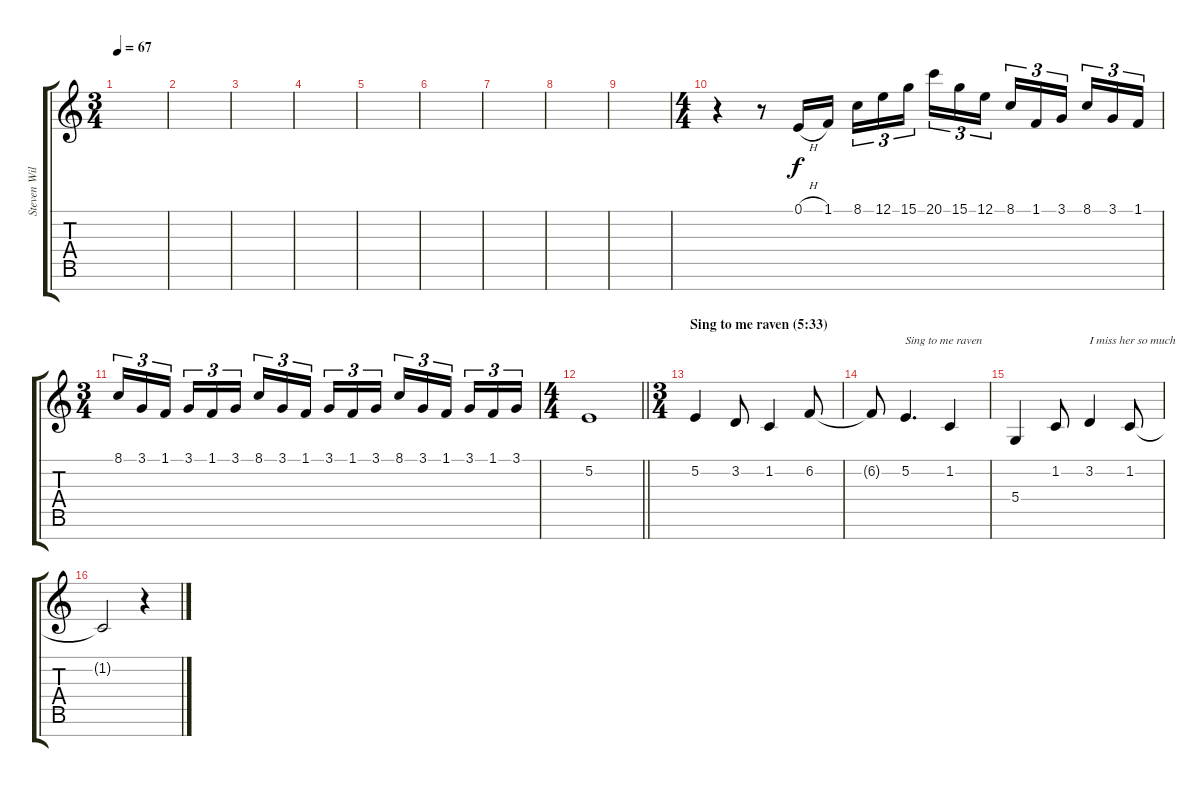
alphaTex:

\track ("Steven Wilson Vocals" "Steven Wil") {instrument lead6voice}
\staff {score tabs}
\tuning (E4 B3 G3 D3 A2 E2 B1) {hide}
\ts (3 4)
\tempo 67
\clef g2
\ks c
|
|
|
|
|
|
|
|
|
\ts (4 4)
r.4{volume 13 balance 13 instrument flute} r.8 0.1{h}.16 1.1.16 8.1.16{tu (3 2)} 12.1.16{tu (3 2)} 15.1.16{tu (3 2) beam splitsecondary} 20.1.16{tu (3 2)} 15.1.16{tu (3 2)} 12.1.16{tu (3 2)} 8.1.16{tu (3 2)} 1.1.16{tu (3 2)} 3.1.16{tu (3 2) beam splitsecondary} 8.1.16{tu (3 2)} 3.1.16{tu (3 2)} 1.1.16{tu (3 2)} |
\ts (3 4)
8.1.16{tu (3 2)} 3.1.16{tu (3 2)} 1.1.16{tu (3 2) beam splitsecondary} 3.1.16{tu (3 2)} 1.1.16{tu (3 2)} 3.1.16{tu (3 2)} 8.1.16{tu (3 2)} 3.1.16{tu (3 2)} 1.1.16{tu (3 2) beam splitsecondary} 3.1.16{tu (3 2)} 1.1.16{tu (3 2)} 3.1.16{tu (3 2)} 8.1.16{tu (3 2)} 3.1.16{tu (3 2)} 1.1.16{tu (3 2) beam splitsecondary} 3.1.16{tu (3 2)} 1.1.16{tu (3 2)} 3.1.16{tu (3 2)} |
\ts (4 4)
\barLineRight lightlight
5.2.1 |
\ts (3 4)
\section ("" "Sing to me raven (5:33)")
5.2.4{volume 12 instrument lead6voice} 3.2.8 1.2.4 6.2.8 |
6.2{t}.8 5.2.4{d txt "Sing to me raven"} 1.2.4 |
5.4.4 1.2.8 3.2.4{txt "I miss her so much"} 1.2.8 |
1.2{t}.2 r.4
